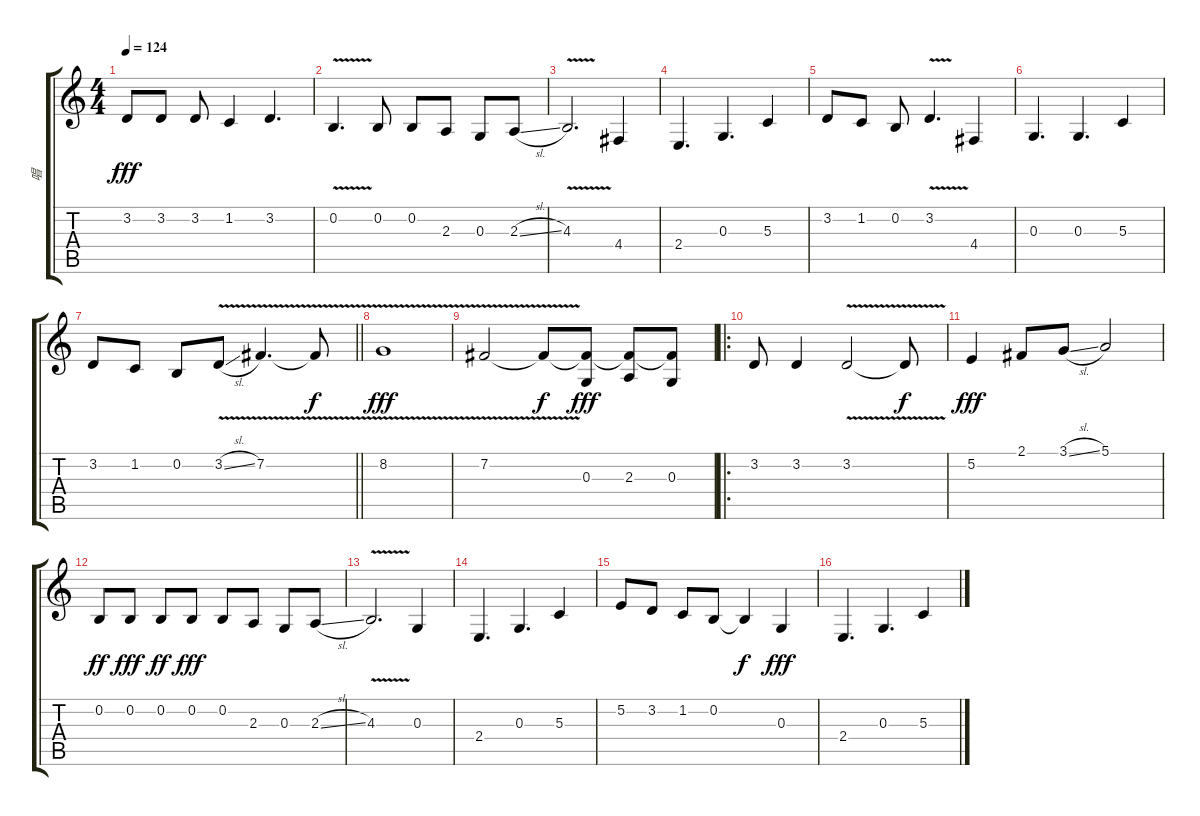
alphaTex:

\track ("唱" "唱") {instrument lead1square}
\staff {score tabs}
\tuning (E4 B3 G3 D3 A2 E2) {hide}
\ts (4 4)
\tempo 124
\clef g2
\ks c
3.2.8{dy fff} 3.2.8 3.2.8 1.2.4 3.2.4{d} |
0.2{v}.4{d} 0.2.8 0.2.8 2.3.8 0.3.8 2.3{sl}.8 |
4.3{v}.2{d} 4.4.4 |
2.4.4{d} 0.3.4{d} 5.3.4 |
3.2.8 1.2.8 0.2.8 3.2{v}.4{d} 4.4.4 |
0.3.4{d} 0.3.4{d} 5.3.4 |
\barLineRight lightlight
3.2.8 1.2.8 0.2.8 3.2{v sl}.8 7.2{v}.4{d} 7.2{t}.8{dy f} |
8.2{v}.1{dy fff} |
7.2{v}.2 7.2{t}.8{dy f} (7.2{t} 0.3).8{dy fff} (7.2{t} 2.3).8 (7.2{t} 0.3).8 |
\ro
3.2.8 3.2.4 3.2{v}.2 3.2{t}.8{dy f} |
5.2.4{dy fff} 2.1.8 3.1{sl}.8 5.1.2 |
0.2.8{dy ff} 0.2.8{dy fff} 0.2.8{dy ff} 0.2.8{dy fff} 0.2.8 2.3.8 0.3.8 2.3{sl}.8 |
4.3{v}.2{d} 0.3.4 |
2.4.4{d} 0.3.4{d} 5.3.4 |
5.2.8 3.2.8 1.2.8 0.2.8 0.2{t}.4{dy f} 0.3.4{dy fff} |
2.4.4{d} 0.3.4{d} 5.3.4
